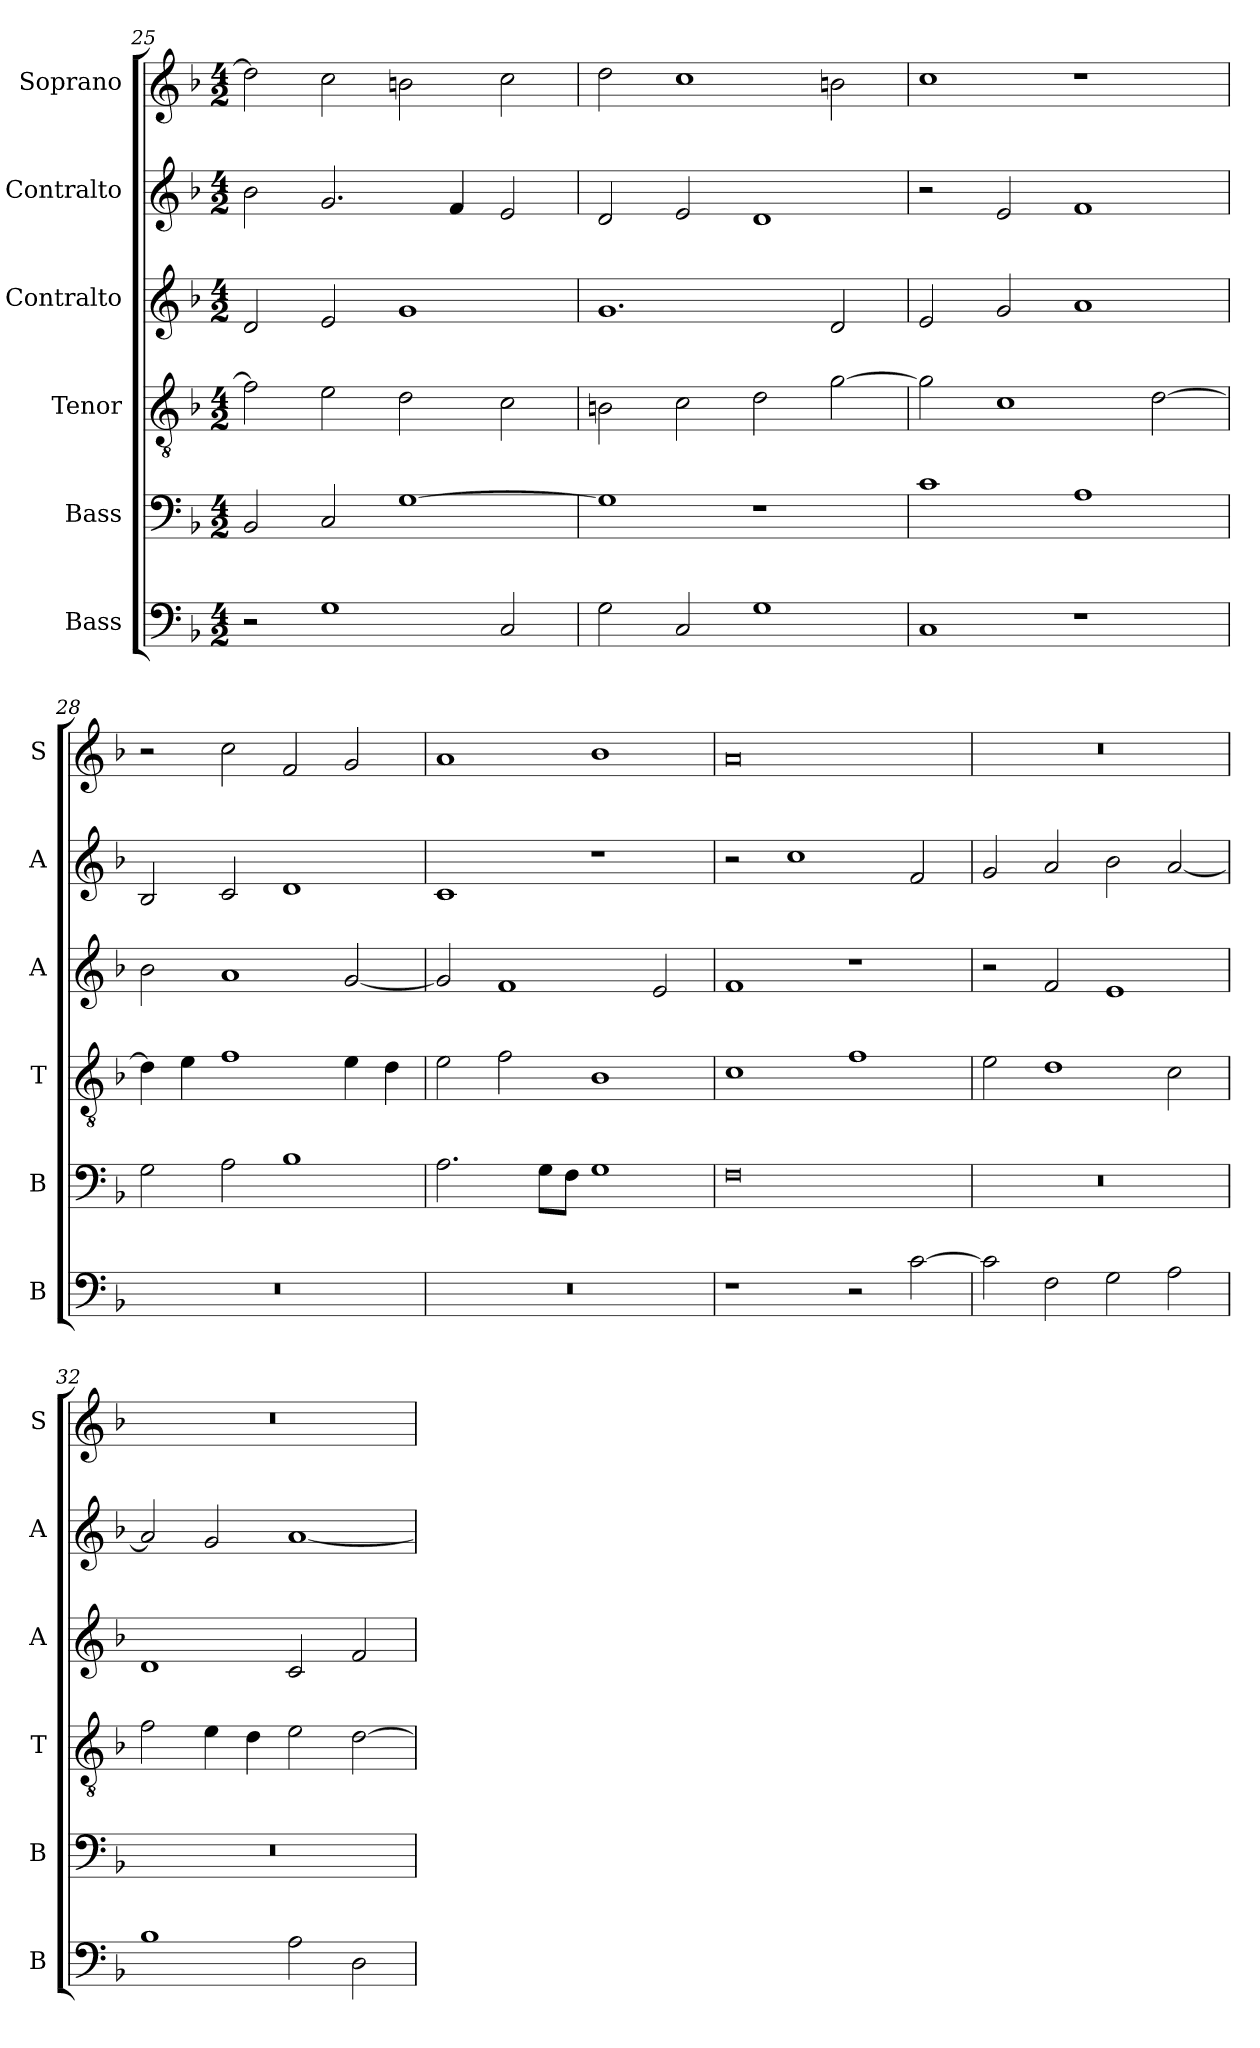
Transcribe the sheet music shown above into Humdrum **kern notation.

**kern	**kern	**kern	**kern	**kern	**kern
*part6	*part5	*part4	*part3	*part2	*part1
*staff6	*staff5	*staff4	*staff3	*staff2	*staff1
*I"Bass	*I"Bass	*I"Tenor	*I"Contralto	*I"Contralto	*I"Soprano
*I'B	*I'B	*I'T	*I'A	*I'A	*I'S
*clefF4	*clefF4	*clefGv2	*clefG2	*clefG2	*clefG2
*k[b-]	*k[b-]	*k[b-]	*k[b-]	*k[b-]	*k[b-]
*F:ion	*F:ion	*F:ion	*F:ion	*F:ion	*F:ion
*M4/2	*M4/2	*M4/2	*M4/2	*M4/2	*M4/2
=25	=25	=25	=25	=25	=25
2r	2BB-	2f]	2d	2b-	2dd]
1G	2C	2e	2e	2.g	2cc
.	[1G	2d	1g	.	2bn
.	.	.	.	4f	.
2C	.	2c	.	2e	2cc
=26	=26	=26	=26	=26	=26
2G	1G]	2Bn	1.g	2d	2dd
2C	.	2c	.	2e	1cc
1G	1r	2d	.	1d	.
.	.	[2g	2d	.	2bn
=27	=27	=27	=27	=27	=27
1C	1c	2g]	2e	2r	1cc
.	.	1c	2g	2e	.
1r	1A	.	1a	1f	1r
.	.	[2d	.	.	.
=28	=28	=28	=28	=28	=28
0r	2G	4d]	2b-	2B-	2r
.	.	4e	.	.	.
.	2A	1f	1a	2c	2cc
.	1B-	.	.	1d	2f
.	.	4e	[2g	.	2g
.	.	4d	.	.	.
=29	=29	=29	=29	=29	=29
0r	2.A	2e	2g]	1c	1a
.	.	2f	1f	.	.
.	8G\L	.	.	.	.
.	8F\J	.	.	.	.
.	1G	1B-	.	1r	1b-
.	.	.	2e	.	.
=30	=30	=30	=30	=30	=30
1r	0F	1c	1f	2r	0a
.	.	.	.	1cc	.
2r	.	1f	1r	.	.
[2c	.	.	.	2f	.
=31	=31	=31	=31	=31	=31
2c]	0r	2e	2r	2g	0r
2F	.	1d	2f	2a	.
2G	.	.	1e	2b-	.
2A	.	2c	.	[2a	.
=32	=32	=32	=32	=32	=32
1B-	0r	2f	1d	2a]	0r
.	.	4e	.	2g	.
.	.	4d	.	.	.
2A	.	2e	2c	[1a	.
2D	.	[2d	2f	.	.
=	=	=	=	=	=
*-	*-	*-	*-	*-	*-
